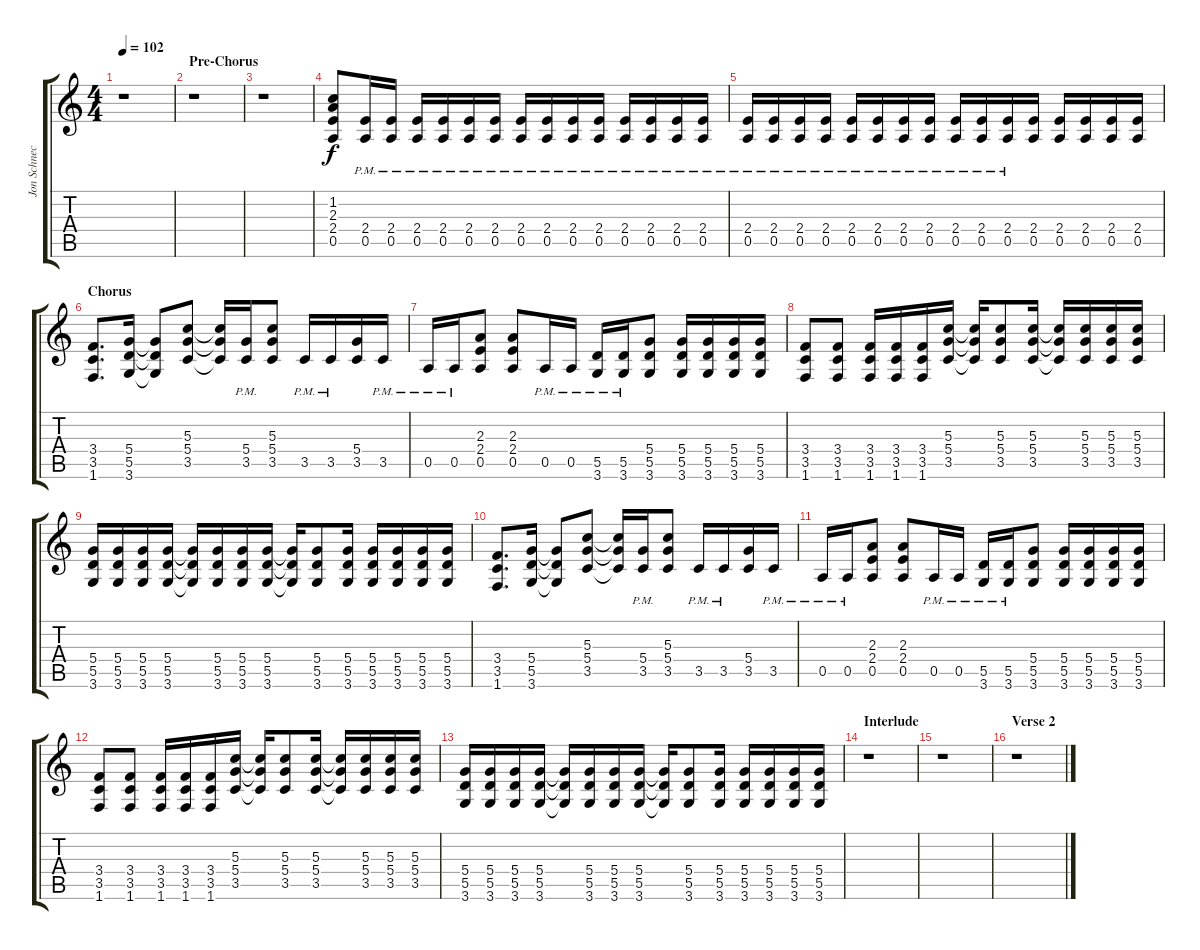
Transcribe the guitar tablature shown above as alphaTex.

\track ("Jon Schneck (Rhythm Guitar 2)" "Jon Schnec") {instrument overdrivenguitar}
\staff {score tabs}
\tuning (E4 B3 G3 D3 A2 E2) {hide}
\ts (4 4)
\tempo 102
\clef g2
\ks c
r.1{dy f} |
\section ("" "Pre-Chorus")
r.1 |
r.1 |
(1.2 2.3 2.4 0.5).8 (2.4{pm} 0.5{pm}).16 (2.4{pm} 0.5{pm}).16 (2.4{pm} 0.5{pm}).16 (2.4{pm} 0.5{pm}).16 (2.4{pm} 0.5{pm}).16 (2.4{pm} 0.5{pm}).16 (2.4{pm} 0.5{pm}).16 (2.4{pm} 0.5{pm}).16 (2.4{pm} 0.5{pm}).16 (2.4{pm} 0.5{pm}).16 (2.4{pm} 0.5{pm}).16 (2.4{pm} 0.5{pm}).16 (2.4{pm} 0.5{pm}).16 (2.4{pm} 0.5{pm}).16 |
(2.4{pm} 0.5{pm}).16 (2.4{pm} 0.5{pm}).16 (2.4{pm} 0.5{pm}).16 (2.4{pm} 0.5{pm}).16 (2.4{pm} 0.5{pm}).16 (2.4{pm} 0.5{pm}).16 (2.4{pm} 0.5{pm}).16 (2.4{pm} 0.5{pm}).16 (2.4{pm} 0.5{pm}).16 (2.4{pm} 0.5{pm}).16 (2.4{pm} 0.5{pm}).16 (2.4 0.5).16 (2.4 0.5).16 (2.4 0.5).16 (2.4 0.5).16 (2.4 0.5).16 |
\section ("" "Chorus")
(3.4 3.5 1.6).8{d} (5.4 5.5 3.6).16 (5.4{t} 5.5{t} 3.6{t}).8 (5.3 5.4 3.5).8 (5.3{t} 5.4{t} 3.5{t}).16 (5.4{pm} 3.5{pm}).16 (5.3 5.4 3.5).8 3.5{pm}.16 3.5{pm}.16 (5.4 3.5).16 3.5{pm}.16 |
0.5{pm}.16 0.5{pm}.16 (2.3 2.4 0.5).8 (2.3 2.4 0.5).8 0.5{pm}.16 0.5{pm}.16 (5.5{pm} 3.6{pm}).16 (5.5{pm} 3.6{pm}).16 (5.4 5.5 3.6).8 (5.4 5.5 3.6).16 (5.4 5.5 3.6).16 (5.4 5.5 3.6).16 (5.4 5.5 3.6).16 |
(3.4 3.5 1.6).8 (3.4 3.5 1.6).8 (3.4 3.5 1.6).16 (3.4 3.5 1.6).16 (3.4 3.5 1.6).16 (5.3 5.4 3.5).16 (5.3{t} 5.4{t} 3.5{t}).16 (5.3 5.4 3.5).8 (5.3 5.4 3.5).16 (5.3{t} 5.4{t} 3.5{t}).16 (5.3 5.4 3.5).16 (5.3 5.4 3.5).16 (5.3 5.4 3.5).16 |
(5.4 5.5 3.6).16 (5.4 5.5 3.6).16 (5.4 5.5 3.6).16 (5.4 5.5 3.6).16 (5.4{t} 5.5{t} 3.6{t}).16 (5.4 5.5 3.6).16 (5.4 5.5 3.6).16 (5.4 5.5 3.6).16 (5.4{t} 5.5{t} 3.6{t}).16 (5.4 5.5 3.6).8 (5.4 5.5 3.6).16 (5.4 5.5 3.6).16 (5.4 5.5 3.6).16 (5.4 5.5 3.6).16 (5.4 5.5 3.6).16 |
(3.4 3.5 1.6).8{d} (5.4 5.5 3.6).16 (5.4{t} 5.5{t} 3.6{t}).8 (5.3 5.4 3.5).8 (5.3{t} 5.4{t} 3.5{t}).16 (5.4{pm} 3.5{pm}).16 (5.3 5.4 3.5).8 3.5{pm}.16 3.5{pm}.16 (5.4 3.5).16 3.5{pm}.16 |
0.5{pm}.16 0.5{pm}.16 (2.3 2.4 0.5).8 (2.3 2.4 0.5).8 0.5{pm}.16 0.5{pm}.16 (5.5{pm} 3.6{pm}).16 (5.5{pm} 3.6{pm}).16 (5.4 5.5 3.6).8 (5.4 5.5 3.6).16 (5.4 5.5 3.6).16 (5.4 5.5 3.6).16 (5.4 5.5 3.6).16 |
(3.4 3.5 1.6).8 (3.4 3.5 1.6).8 (3.4 3.5 1.6).16 (3.4 3.5 1.6).16 (3.4 3.5 1.6).16 (5.3 5.4 3.5).16 (5.3{t} 5.4{t} 3.5{t}).16 (5.3 5.4 3.5).8 (5.3 5.4 3.5).16 (5.3{t} 5.4{t} 3.5{t}).16 (5.3 5.4 3.5).16 (5.3 5.4 3.5).16 (5.3 5.4 3.5).16 |
(5.4 5.5 3.6).16 (5.4 5.5 3.6).16 (5.4 5.5 3.6).16 (5.4 5.5 3.6).16 (5.4{t} 5.5{t} 3.6{t}).16 (5.4 5.5 3.6).16 (5.4 5.5 3.6).16 (5.4 5.5 3.6).16 (5.4{t} 5.5{t} 3.6{t}).16 (5.4 5.5 3.6).8 (5.4 5.5 3.6).16 (5.4 5.5 3.6).16 (5.4 5.5 3.6).16 (5.4 5.5 3.6).16 (5.4 5.5 3.6).16 |
\section ("" "Interlude")
r.1 |
r.1 |
\section ("" "Verse 2")
r.1
